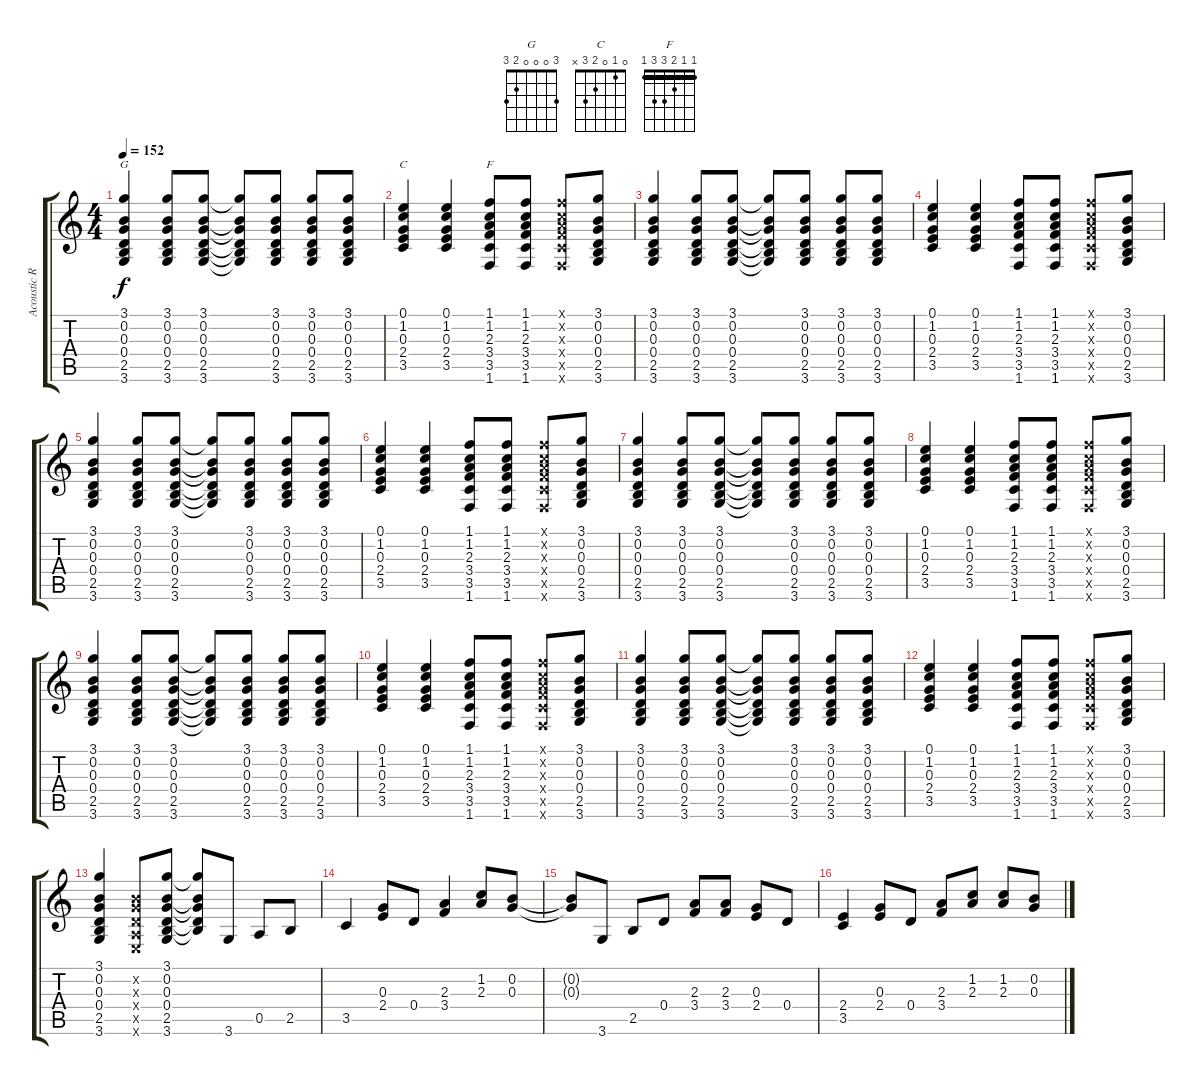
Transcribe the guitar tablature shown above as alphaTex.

\track ("Acoustic Rythem" "Acoustic R") {instrument acousticguitarnylon}
\staff {score tabs}
\tuning (E4 B3 G3 D3 A2 E2) {hide}
\chord ("G" 3 0 0 0 2 3)
\chord ("C" 0 1 0 2 3 x)
\chord ("F" 1 1 2 3 3 1) {barre 1}
\ts (4 4)
\tempo 152
\clef g2
\ks c
(3.1 0.2 0.3 0.4 2.5 3.6).4{ch "G" dy f} (3.1 0.2 0.3 0.4 2.5 3.6).8 (3.1 0.2 0.3 0.4 2.5 3.6).8 (3.1{t} 0.2{t} 0.3{t} 0.4{t} 2.5{t} 3.6{t}).8 (3.1 0.2 0.3 0.4 2.5 3.6).8 (3.1 0.2 0.3 0.4 2.5 3.6).8 (3.1 0.2 0.3 0.4 2.5 3.6).8 |
(0.1 1.2 0.3 2.4 3.5).4{ch "C"} (0.1 1.2 0.3 2.4 3.5).4 (1.1 1.2 2.3 3.4 3.5 1.6).8{ch "F"} (1.1 1.2 2.3 3.4 3.5 1.6).8 (1.1{x} 1.2{x} 2.3{x} 3.4{x} 3.5{x} 1.6{x}).8 (3.1 0.2 0.3 0.4 2.5 3.6).8 |
(3.1 0.2 0.3 0.4 2.5 3.6).4 (3.1 0.2 0.3 0.4 2.5 3.6).8 (3.1 0.2 0.3 0.4 2.5 3.6).8 (3.1{t} 0.2{t} 0.3{t} 0.4{t} 2.5{t} 3.6{t}).8 (3.1 0.2 0.3 0.4 2.5 3.6).8 (3.1 0.2 0.3 0.4 2.5 3.6).8 (3.1 0.2 0.3 0.4 2.5 3.6).8 |
(0.1 1.2 0.3 2.4 3.5).4 (0.1 1.2 0.3 2.4 3.5).4 (1.1 1.2 2.3 3.4 3.5 1.6).8 (1.1 1.2 2.3 3.4 3.5 1.6).8 (1.1{x} 1.2{x} 2.3{x} 3.4{x} 3.5{x} 1.6{x}).8 (3.1 0.2 0.3 0.4 2.5 3.6).8 |
(3.1 0.2 0.3 0.4 2.5 3.6).4 (3.1 0.2 0.3 0.4 2.5 3.6).8 (3.1 0.2 0.3 0.4 2.5 3.6).8 (3.1{t} 0.2{t} 0.3{t} 0.4{t} 2.5{t} 3.6{t}).8 (3.1 0.2 0.3 0.4 2.5 3.6).8 (3.1 0.2 0.3 0.4 2.5 3.6).8 (3.1 0.2 0.3 0.4 2.5 3.6).8 |
(0.1 1.2 0.3 2.4 3.5).4 (0.1 1.2 0.3 2.4 3.5).4 (1.1 1.2 2.3 3.4 3.5 1.6).8 (1.1 1.2 2.3 3.4 3.5 1.6).8 (1.1{x} 1.2{x} 2.3{x} 3.4{x} 3.5{x} 1.6{x}).8 (3.1 0.2 0.3 0.4 2.5 3.6).8 |
(3.1 0.2 0.3 0.4 2.5 3.6).4 (3.1 0.2 0.3 0.4 2.5 3.6).8 (3.1 0.2 0.3 0.4 2.5 3.6).8 (3.1{t} 0.2{t} 0.3{t} 0.4{t} 2.5{t} 3.6{t}).8 (3.1 0.2 0.3 0.4 2.5 3.6).8 (3.1 0.2 0.3 0.4 2.5 3.6).8 (3.1 0.2 0.3 0.4 2.5 3.6).8 |
(0.1 1.2 0.3 2.4 3.5).4 (0.1 1.2 0.3 2.4 3.5).4 (1.1 1.2 2.3 3.4 3.5 1.6).8 (1.1 1.2 2.3 3.4 3.5 1.6).8 (1.1{x} 1.2{x} 2.3{x} 3.4{x} 3.5{x} 1.6{x}).8 (3.1 0.2 0.3 0.4 2.5 3.6).8 |
(3.1 0.2 0.3 0.4 2.5 3.6).4 (3.1 0.2 0.3 0.4 2.5 3.6).8 (3.1 0.2 0.3 0.4 2.5 3.6).8 (3.1{t} 0.2{t} 0.3{t} 0.4{t} 2.5{t} 3.6{t}).8 (3.1 0.2 0.3 0.4 2.5 3.6).8 (3.1 0.2 0.3 0.4 2.5 3.6).8 (3.1 0.2 0.3 0.4 2.5 3.6).8 |
(0.1 1.2 0.3 2.4 3.5).4 (0.1 1.2 0.3 2.4 3.5).4 (1.1 1.2 2.3 3.4 3.5 1.6).8 (1.1 1.2 2.3 3.4 3.5 1.6).8 (1.1{x} 1.2{x} 2.3{x} 3.4{x} 3.5{x} 1.6{x}).8 (3.1 0.2 0.3 0.4 2.5 3.6).8 |
(3.1 0.2 0.3 0.4 2.5 3.6).4 (3.1 0.2 0.3 0.4 2.5 3.6).8 (3.1 0.2 0.3 0.4 2.5 3.6).8 (3.1{t} 0.2{t} 0.3{t} 0.4{t} 2.5{t} 3.6{t}).8 (3.1 0.2 0.3 0.4 2.5 3.6).8 (3.1 0.2 0.3 0.4 2.5 3.6).8 (3.1 0.2 0.3 0.4 2.5 3.6).8 |
(0.1 1.2 0.3 2.4 3.5).4 (0.1 1.2 0.3 2.4 3.5).4 (1.1 1.2 2.3 3.4 3.5 1.6).8 (1.1 1.2 2.3 3.4 3.5 1.6).8 (1.1{x} 1.2{x} 2.3{x} 3.4{x} 3.5{x} 1.6{x}).8 (3.1 0.2 0.3 0.4 2.5 3.6).8 |
(3.1 0.2 0.3 0.4 2.5 3.6).4 (0.2{x} 0.3{x} 0.4{x} 0.5{x} 0.6{x}).8 (3.1 0.2 0.3 0.4 2.5 3.6).8 (3.1{t} 0.2{t} 0.3{t} 0.4{t} 2.5{t}).8 3.6.8 0.5.8 2.5.8 |
3.5.4{volume 15} (0.3 2.4).8 0.4.8 (2.3 3.4).4 (1.2 2.3).8 (0.2 0.3).8 |
(0.2{t} 0.3{t}).8 3.6.8 2.5.8 0.4.8 (2.3 3.4).8 (2.3 3.4).8 (0.3 2.4).8 0.4.8 |
(2.4 3.5).4 (0.3 2.4).8 0.4.8 (2.3 3.4).8 (1.2 2.3).8 (1.2 2.3).8 (0.2 0.3).8
